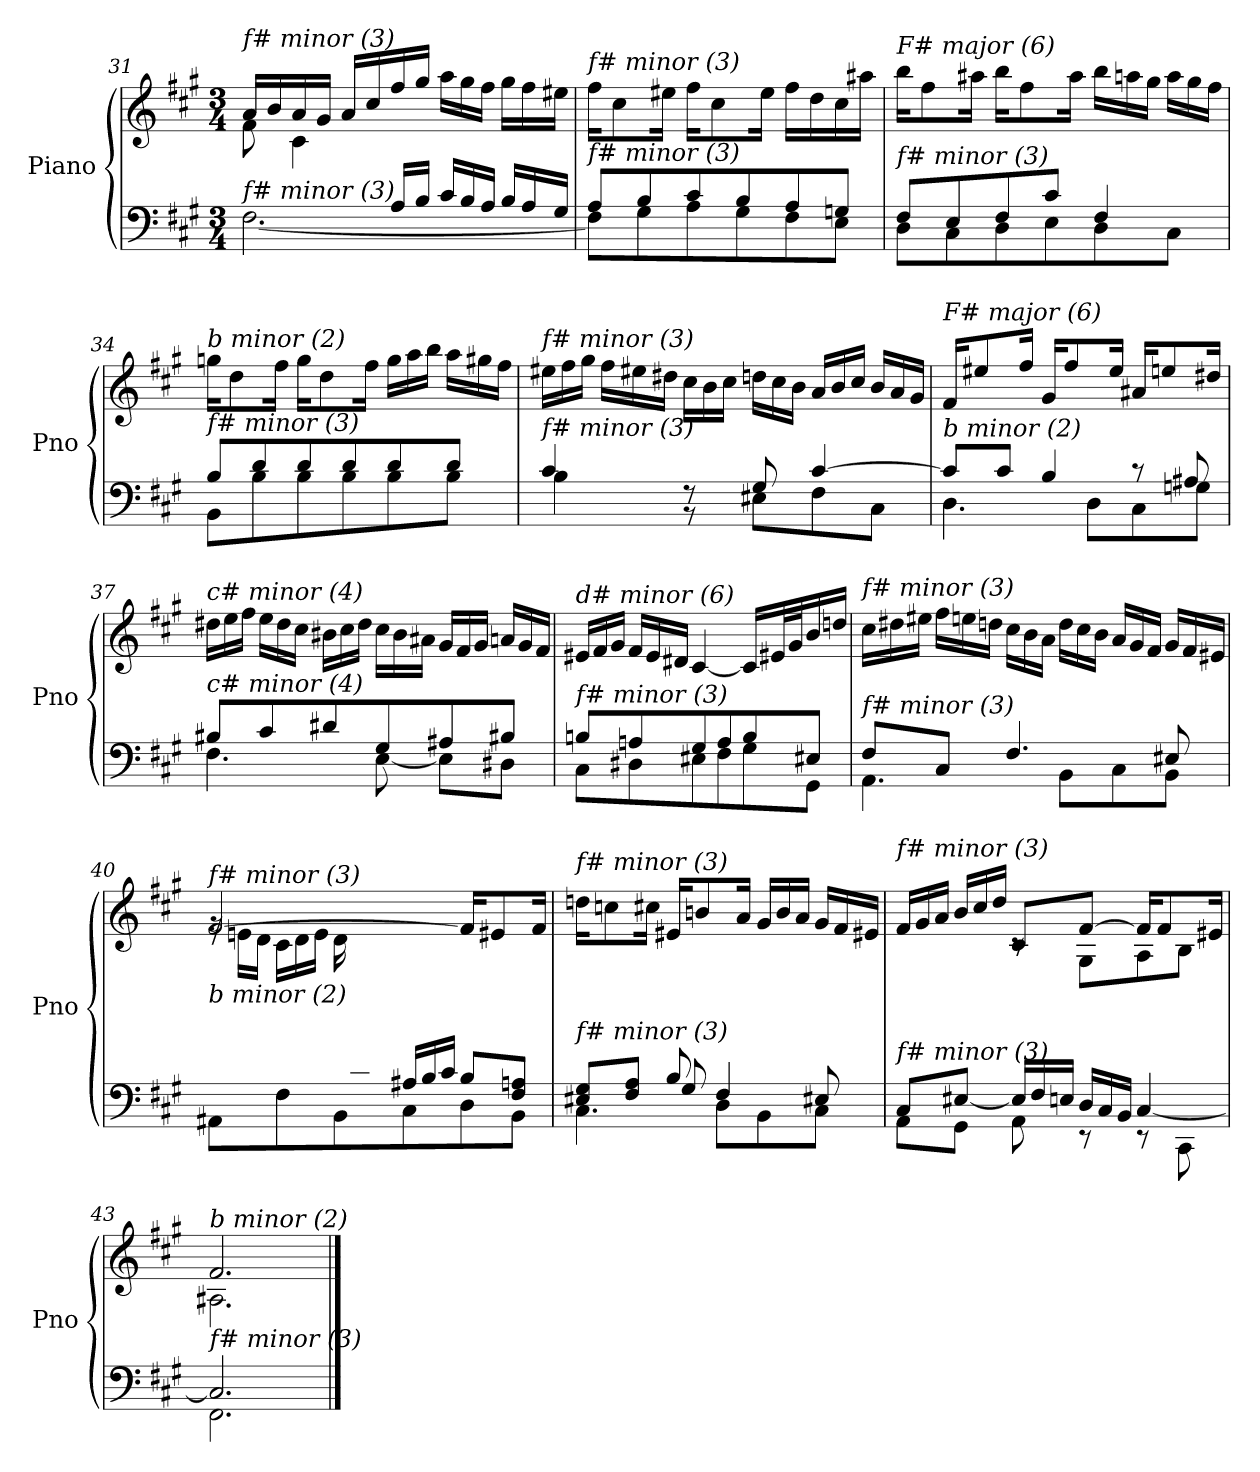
**kern	**kern
*part1	*part1
*staff2	*staff1
*I"Piano	*
*I'Pno	*
!!LO:LB:g=z
*clefF4	*clefG2
*k[f#c#g#]	*k[f#c#g#]
*M3/4	*M3/4
=31	=31
*^	*^
*	*^	*	*^
!	!	!	!LO:TX:i:t=f# minor (3)	!	!
!LO:TX:i:t=f# minor (3)	!	!	!	!	!
4.ryy	[2.F#\	4.ryy	16a/LL	8f#\	4.ryy
.	.	.	16b/	.	.
.	.	.	16a/	4c#\	.
.	.	.	16g#/JJ	.	.
.	.	.	16a/LL	.	.
.	.	.	16cc#/	.	.
4.ryy	.	16A/LL	16ff#/	4.ryy	4.ryy
.	.	16B/JJ	16gg#/JJ	.	.
*	*	*Xtuplet	*Xtuplet	*	*
.	.	24c#/LL	24aa\LL	.	.
.	.	24B/	24gg#\	.	.
.	.	24A/JJ	24ff#\JJ	.	.
.	.	24B/LL	24gg#\LL	.	.
.	.	24A/	24ff#\	.	.
.	.	24G#/JJ	24ee#X\JJ	.	.
*	*	*	*v	*v	*v
=32	=32	=32	=32
!	!	!	!LO:TX:i:t=f# minor (3)
!LO:TX:i:t=f# minor (3)	!	!	!
*	*v	*v	*
8A/L	8F#\L]	16ff#\KL
.	.	8cc#\
8B/	8G#\	.
.	.	16ee#X\Jk
8c#/	8A\	16ff#\KL
.	.	8cc#\
8B/	8G#\	.
.	.	16ee#\Jk
8A/	8F#\	16ff#\LL
.	.	16dd\
8Gn/J	8E\J	16cc#\
.	.	16aa#X\JJ
=33	=33	=33
!	!	!LO:TX:i:t=F# major (6)
!LO:TX:i:t=f# minor (3)	!	!
8F#/L	8D\L	16bb\KL
.	.	8ff#\
8E/	8C#\	.
.	.	16aa#X\Jk
8F#/	8D\	16bb\KL
.	.	8ff#\
8c#/J	8E\	.
.	.	16aa#\Jk
4F#/	8D\	24bb\LL
.	.	24aan\
.	.	24gg#\JJ
.	8C#\J	24aa\LL
.	.	24gg#\
.	.	24ff#\JJ
!!LO:LB:g=z
=34	=34	=34
!	!	!LO:TX:i:t=b minor (2)
!LO:TX:i:t=f# minor (3)	!	!
8B/L	8BB\L	16ggn\KL
.	.	8dd\
8d/	8B\	.
.	.	16ff#\Jk
8d/	8B\	16gg\KL
.	.	8dd\
8d/	8B\	.
.	.	16ff#\Jk
8d/	8B\	24gg\LL
.	.	24aa\
.	.	24bb\JJ
8d/J	8B\J	24aa\LL
.	.	24gg#X\
.	.	24ff#\JJ
=35	=35	=35
!	!	!LO:TX:i:t=f# minor (3)
!LO:TX:i:t=f# minor (3)	!	!
4c#/	4B\	24ee#X\LL
.	.	24ff#\
.	.	24gg#\JJ
.	.	24ff#\LL
.	.	24ee#X\
.	.	24dd#Xi\JJ
8rBB	8rF	24cc#\LL
.	.	24b\
.	.	24cc#\JJ
8G#/	8E#X\L	24ddn\LL
.	.	24cc#\
.	.	24b\JJ
[4c#/	8F#\	24a/LL
.	.	24b/
.	.	24cc#/JJ
.	8C#\J	24b/LL
.	.	24a/
.	.	24g#/JJ
=36	=36	=36
!	!	!LO:TX:i:t=F# major (6)
!LO:TX:i:t=b minor (2)	!	!
8c#/L]	4.D\	16f#/KL
.	.	8ee#X/
8c#/J	.	.
.	.	16ff#/Jk
4B/	.	16g#/KL
.	.	8ff#/
.	8D\L	.
.	.	16ee#/Jk
8r	8C#\	16a#X/KL
.	.	8een/
8A#X/	8Gn\J	.
.	.	16dd#X/Jk
!!LO:PB:g=z
=37	=37	=37
!	!	!LO:TX:i:t=c# minor (4)
!LO:TX:i:t=c# minor (4)	!	!
8B#X/L	4.F#\	24dd#X\LL
.	.	24ee\
.	.	24ff#\JJ
8c#/	.	24ee\LL
.	.	24dd#\
.	.	24cc#\JJ
8d#X/	.	24b#X\LL
.	.	24cc#\
.	.	24dd#\JJ
8G#/	[8E\	24cc#\LL
.	.	24b#\
.	.	24a#Xi\JJ
8A#X/	8E\L]	24g#/LL
.	.	24f#/
.	.	24g#/JJ
8B#X/J	8D#X\J	24an/LL
.	.	24g#/
.	.	24f#/JJ
=38	=38	=38
!	!	!LO:TX:i:t=d# minor (6)
!LO:TX:i:t=f# minor (3)	!	!
8Bn/L	8C#\L	24e#X/LL
.	.	24f#/
.	.	24g#/JJ
8An/	8D#X\	24f#/LL
.	.	24e#/
.	.	24d#Xi/JJ
8G#/	8E#X\	[4c#/
8A/	8F#\	.
8B/	8G#\	16c#/LL]
.	.	32e#X/L
.	.	32g#/J
8E#X/J	8GG#\J	16b/
.	.	16ddn/JJ
=39	=39	=39
!	!	!LO:TX:i:t=f# minor (3)
!LO:TX:i:t=f# minor (3)	!	!
8F#/L	4.AA\	24cc#\LL
.	.	24dd#Xi\
.	.	24ee#X\JJ
8C#/J	.	24ff#\LL
.	.	24een\
.	.	24ddn\JJ
4.F#/	.	24cc#\LL
.	.	24b\
.	.	24a\JJ
.	8BB\L	24dd\LL
.	.	24cc#\
.	.	24b\JJ
.	8C#\	24a/LL
.	.	24g#/
.	.	24f#/JJ
8E#X/	8BB\J	24g#/LL
.	.	24f#/
.	.	24e#X/JJ
!!LO:LB:g=z
=40	=40	=40
*	*	*^
!	!	!LO:TX:i:t=f# minor (3)	!
!LO:TX:i:t=b minor (2)	!	!	!
6..ryy	8AA#X\L	[2f#/	24rg
.	.	.	24en\LL
.	.	.	24d\JJ
.	8F#\	.	24c#\LL
.	.	.	24d\
.	.	.	24e\JJ
.	8BB\	.	24d\LL
24c#/	.	.	12ryy
24B/JJ	.	.	.
24A#X/LL	8C#\	.	4.ryy
24B/	.	.	.
24c#/JJ	.	.	.
8B/L	8D\	16f#/KL]	.
.	.	8e#X/	.
8F#/ 8An/J	8BB\J	.	.
.	.	16f#/Jk	.
=41	=41	=41	=41
*	*^	*	*
!	!	!	!LO:TX:i:t=f# minor (3)	!
!LO:TX:i:t=f# minor (3)	!	!	!	!
8E#X/ 8G#/L	4.C#\	4ryy	16ddn\KL	4ryy
.	.	.	8ccnj\	.
8F#/ 8A/J	.	.	.	.
.	.	.	16cc#\Jk	.
8B/	.	8G#/	16e#X/KL	8ryy
.	.	.	8bn/	.
4F#/	8D\L	4.ryy	.	4.ryy
.	.	.	16a/Jk	.
.	8BB\	.	24g#/LL	.
.	.	.	24b/	.
.	.	.	24a/JJ	.
8E#X/	8C#\J	.	24g#/LL	.
.	.	.	24f#/	.
.	.	.	24e#X/JJ	.
=42	=42	=42	=42	=42
!	!	!	!LO:TX:i:t=f# minor (3)	!
!LO:TX:i:t=f# minor (3)	!	!	!	!
4ryy	8C#/L	8AA\L	24f#/LL	4ryy
.	.	.	24g#/	.
.	.	.	24a/JJ	.
.	[8E#X/J	8GG#\J	24b/LL	.
.	.	.	24cc#/	.
.	.	.	24dd/JJ	.
2ryy	24E#/LL]	8AA\	8c#/L	8rc
.	24F#/	.	.	.
.	24En/JJ	.	.	.
.	24D/LL	8r	[8f#/J	8G#\L
.	24C#/	.	.	.
.	24BB/JJ	.	.	.
.	[4C#/	8r	16f#/KL]	8A\
.	.	.	8f#/	.
.	.	8CC#\	.	8B\J
.	.	.	16e#X/Jk	.
*	*v	*v	*	*
=43	=43	=43	=43
!	!	!LO:TX:i:t=b minor (2)	!
!LO:TX:i:t=f# minor (3)	!	!	!
2.C#/]	2.FF#\	2.f#/	2.A#X\
*v	*v	*	*
*	*v	*v
==	==
*-	*-
